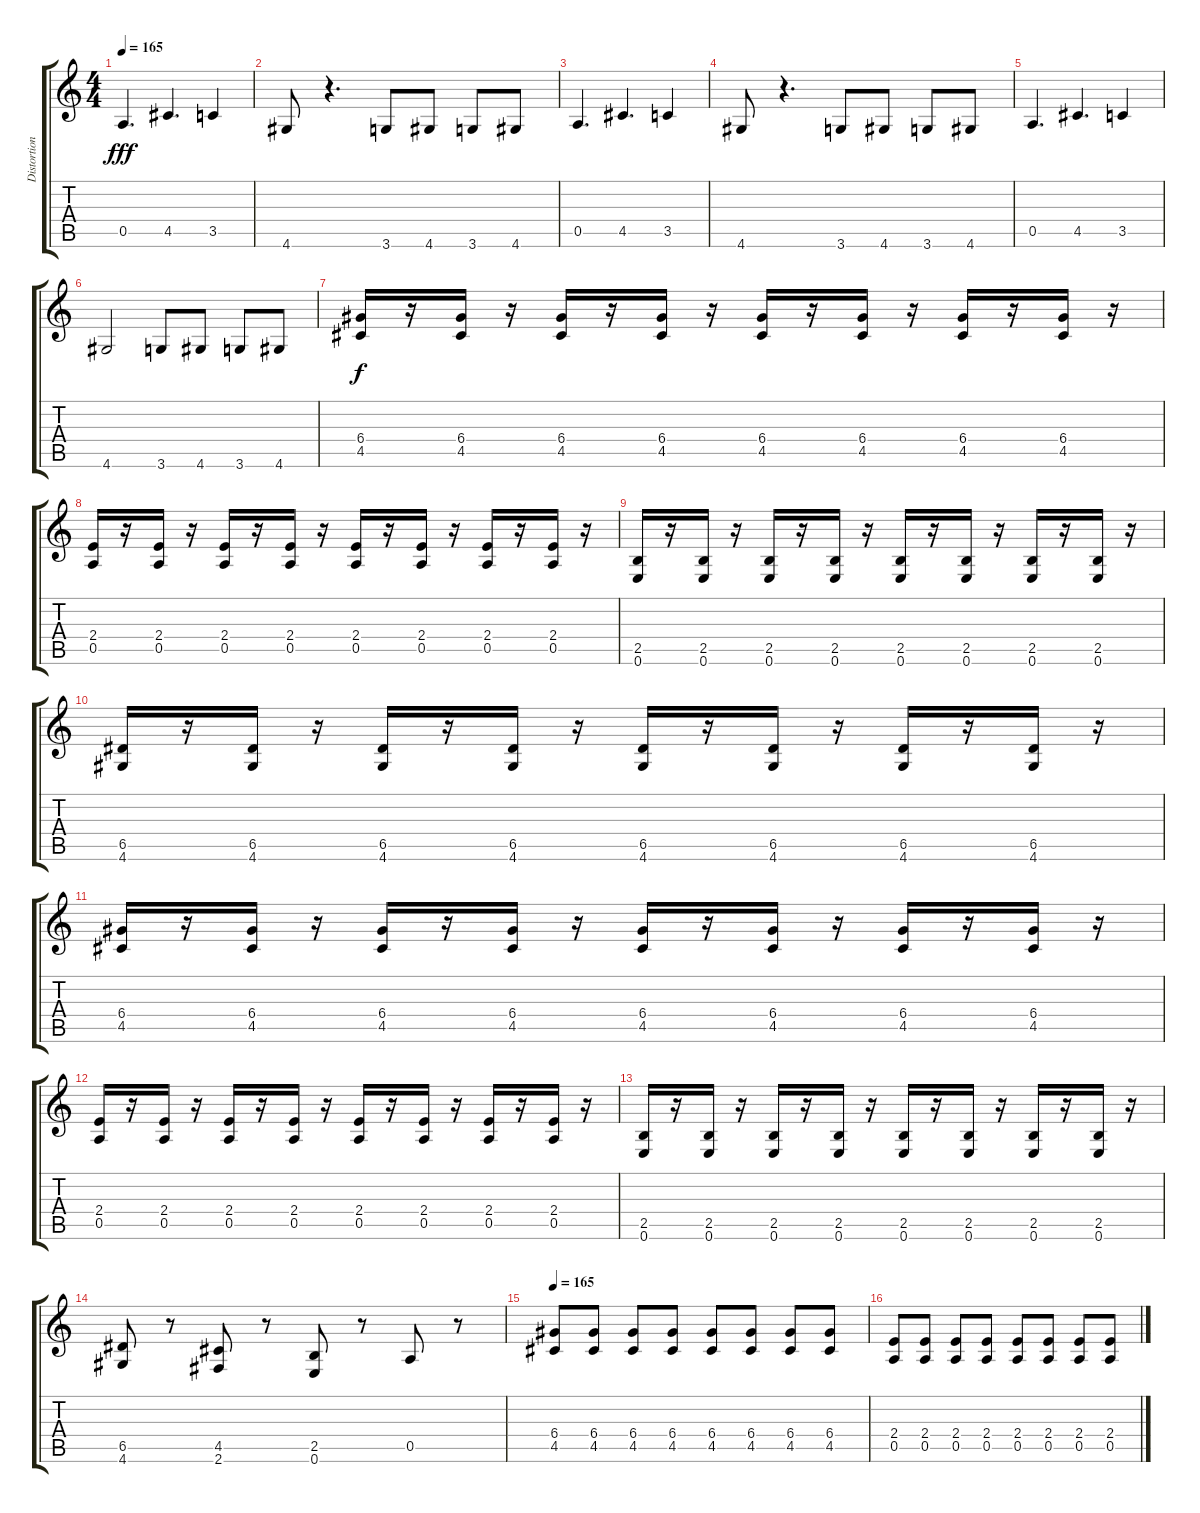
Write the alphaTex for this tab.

\track ("Distortion guitar2" "Distortion") {instrument distortionguitar}
\staff {score tabs}
\tuning (E4 B3 G3 D3 A2 E2) {hide}
\ts (4 4)
\tempo 165
\clef g2
\ks c
0.5.4{d dy fff} 4.5.4{d} 3.5.4 |
4.6.8 r.4{d} 3.6.8 4.6.8 3.6.8 4.6.8 |
0.5.4{d} 4.5.4{d} 3.5.4 |
4.6.8 r.4{d} 3.6.8 4.6.8 3.6.8 4.6.8 |
0.5.4{d} 4.5.4{d} 3.5.4 |
4.6.2 3.6.8 4.6.8 3.6.8 4.6.8 |
(6.4 4.5).16{dy f} r.16 (6.4 4.5).16 r.16 (6.4 4.5).16 r.16 (6.4 4.5).16 r.16 (6.4 4.5).16 r.16 (6.4 4.5).16 r.16 (6.4 4.5).16 r.16 (6.4 4.5).16 r.16 |
(2.4 0.5).16 r.16 (2.4 0.5).16 r.16 (2.4 0.5).16 r.16 (2.4 0.5).16 r.16 (2.4 0.5).16 r.16 (2.4 0.5).16 r.16 (2.4 0.5).16 r.16 (2.4 0.5).16 r.16 |
(2.5 0.6).16 r.16 (2.5 0.6).16 r.16 (2.5 0.6).16 r.16 (2.5 0.6).16 r.16 (2.5 0.6).16 r.16 (2.5 0.6).16 r.16 (2.5 0.6).16 r.16 (2.5 0.6).16 r.16 |
(6.5 4.6).16 r.16 (6.5 4.6).16 r.16 (6.5 4.6).16 r.16 (6.5 4.6).16 r.16 (6.5 4.6).16 r.16 (6.5 4.6).16 r.16 (6.5 4.6).16 r.16 (6.5 4.6).16 r.16 |
(6.4 4.5).16 r.16 (6.4 4.5).16 r.16 (6.4 4.5).16 r.16 (6.4 4.5).16 r.16 (6.4 4.5).16 r.16 (6.4 4.5).16 r.16 (6.4 4.5).16 r.16 (6.4 4.5).16 r.16 |
(2.4 0.5).16 r.16 (2.4 0.5).16 r.16 (2.4 0.5).16 r.16 (2.4 0.5).16 r.16 (2.4 0.5).16 r.16 (2.4 0.5).16 r.16 (2.4 0.5).16 r.16 (2.4 0.5).16 r.16 |
(2.5 0.6).16 r.16 (2.5 0.6).16 r.16 (2.5 0.6).16 r.16 (2.5 0.6).16 r.16 (2.5 0.6).16 r.16 (2.5 0.6).16 r.16 (2.5 0.6).16 r.16 (2.5 0.6).16 r.16 |
(6.5 4.6).8 r.8 (4.5 2.6).8 r.8 (2.5 0.6).8 r.8 0.5.8 r.8 |
\tempo 165
(6.4 4.5).8 (6.4 4.5).8 (6.4 4.5).8 (6.4 4.5).8 (6.4 4.5).8 (6.4 4.5).8 (6.4 4.5).8 (6.4 4.5).8 |
(2.4 0.5).8 (2.4 0.5).8 (2.4 0.5).8 (2.4 0.5).8 (2.4 0.5).8 (2.4 0.5).8 (2.4 0.5).8 (2.4 0.5).8
